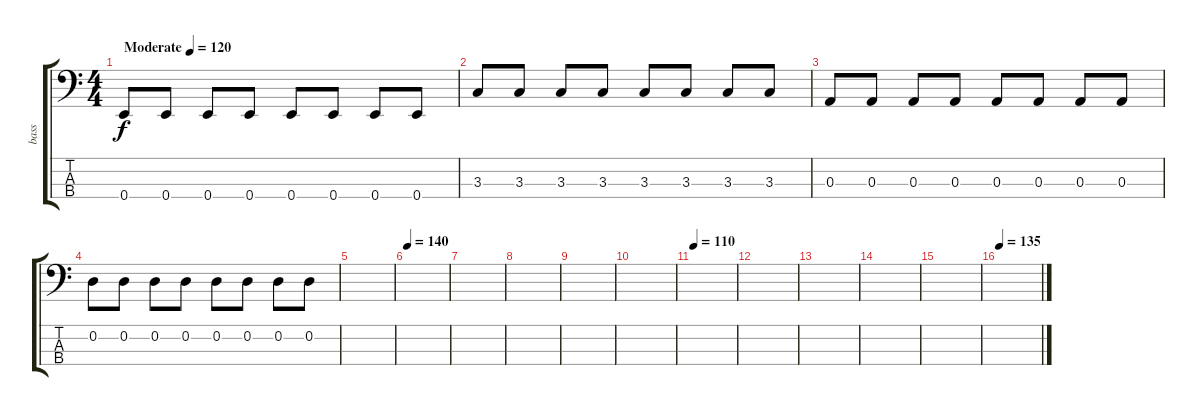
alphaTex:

\track ("bass" "bass") {instrument electricbassfinger}
\staff {score tabs}
\tuning (G2 D2 A1 E1) {hide}
\ts (4 4)
\tempo (120 "Moderate")
\tempo 160
\tempo (120 "Moderate")
\clef f4
\ks c
0.4.8{dy f instrument electricbassfinger} 0.4.8 0.4.8 0.4.8 0.4.8 0.4.8 0.4.8 0.4.8 |
3.3.8 3.3.8 3.3.8 3.3.8 3.3.8 3.3.8 3.3.8 3.3.8 |
0.3.8 0.3.8 0.3.8 0.3.8 0.3.8 0.3.8 0.3.8 0.3.8 |
0.2.8 0.2.8 0.2.8 0.2.8 0.2.8 0.2.8 0.2.8 0.2.8 |
|
\tempo 140
|
|
|
|
|
\tempo 110
|
|
|
|
|
\tempo 135
